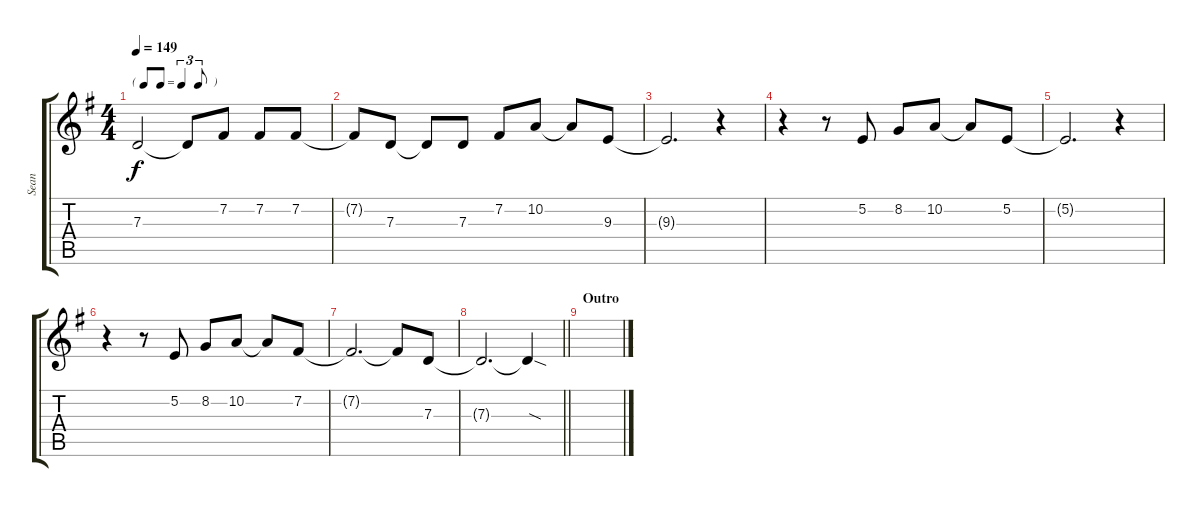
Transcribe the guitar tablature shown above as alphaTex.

\track ("Sean" "Sean") {instrument tenorsax}
\staff {score tabs}
\tuning (E4 B3 G3 D3 A2 E2) {hide}
\ts (4 4)
\tf triplet8th
\tempo 149
\clef g2
\ks g
7.3.2{dy f} 7.3{t}.8 7.2.8 7.2.8 7.2.8 |
7.2{t}.8 7.3.8 7.3{t}.8 7.3.8 7.2.8 10.2.8 10.2{t}.8 9.3.8 |
9.3{t}.2{d} r.4 |
r.4 r.8 5.2.8 8.2.8 10.2.8 10.2{t}.8 5.2.8 |
5.2{t}.2{d} r.4 |
r.4 r.8 5.2.8 8.2.8 10.2.8 10.2{t}.8 7.2.8 |
7.2{t}.2{d} 7.2{t}.8 7.3.8 |
\barLineRight lightlight
7.3{t}.2{d} 7.3{sod t}.4 |
\section ("" "Outro")
